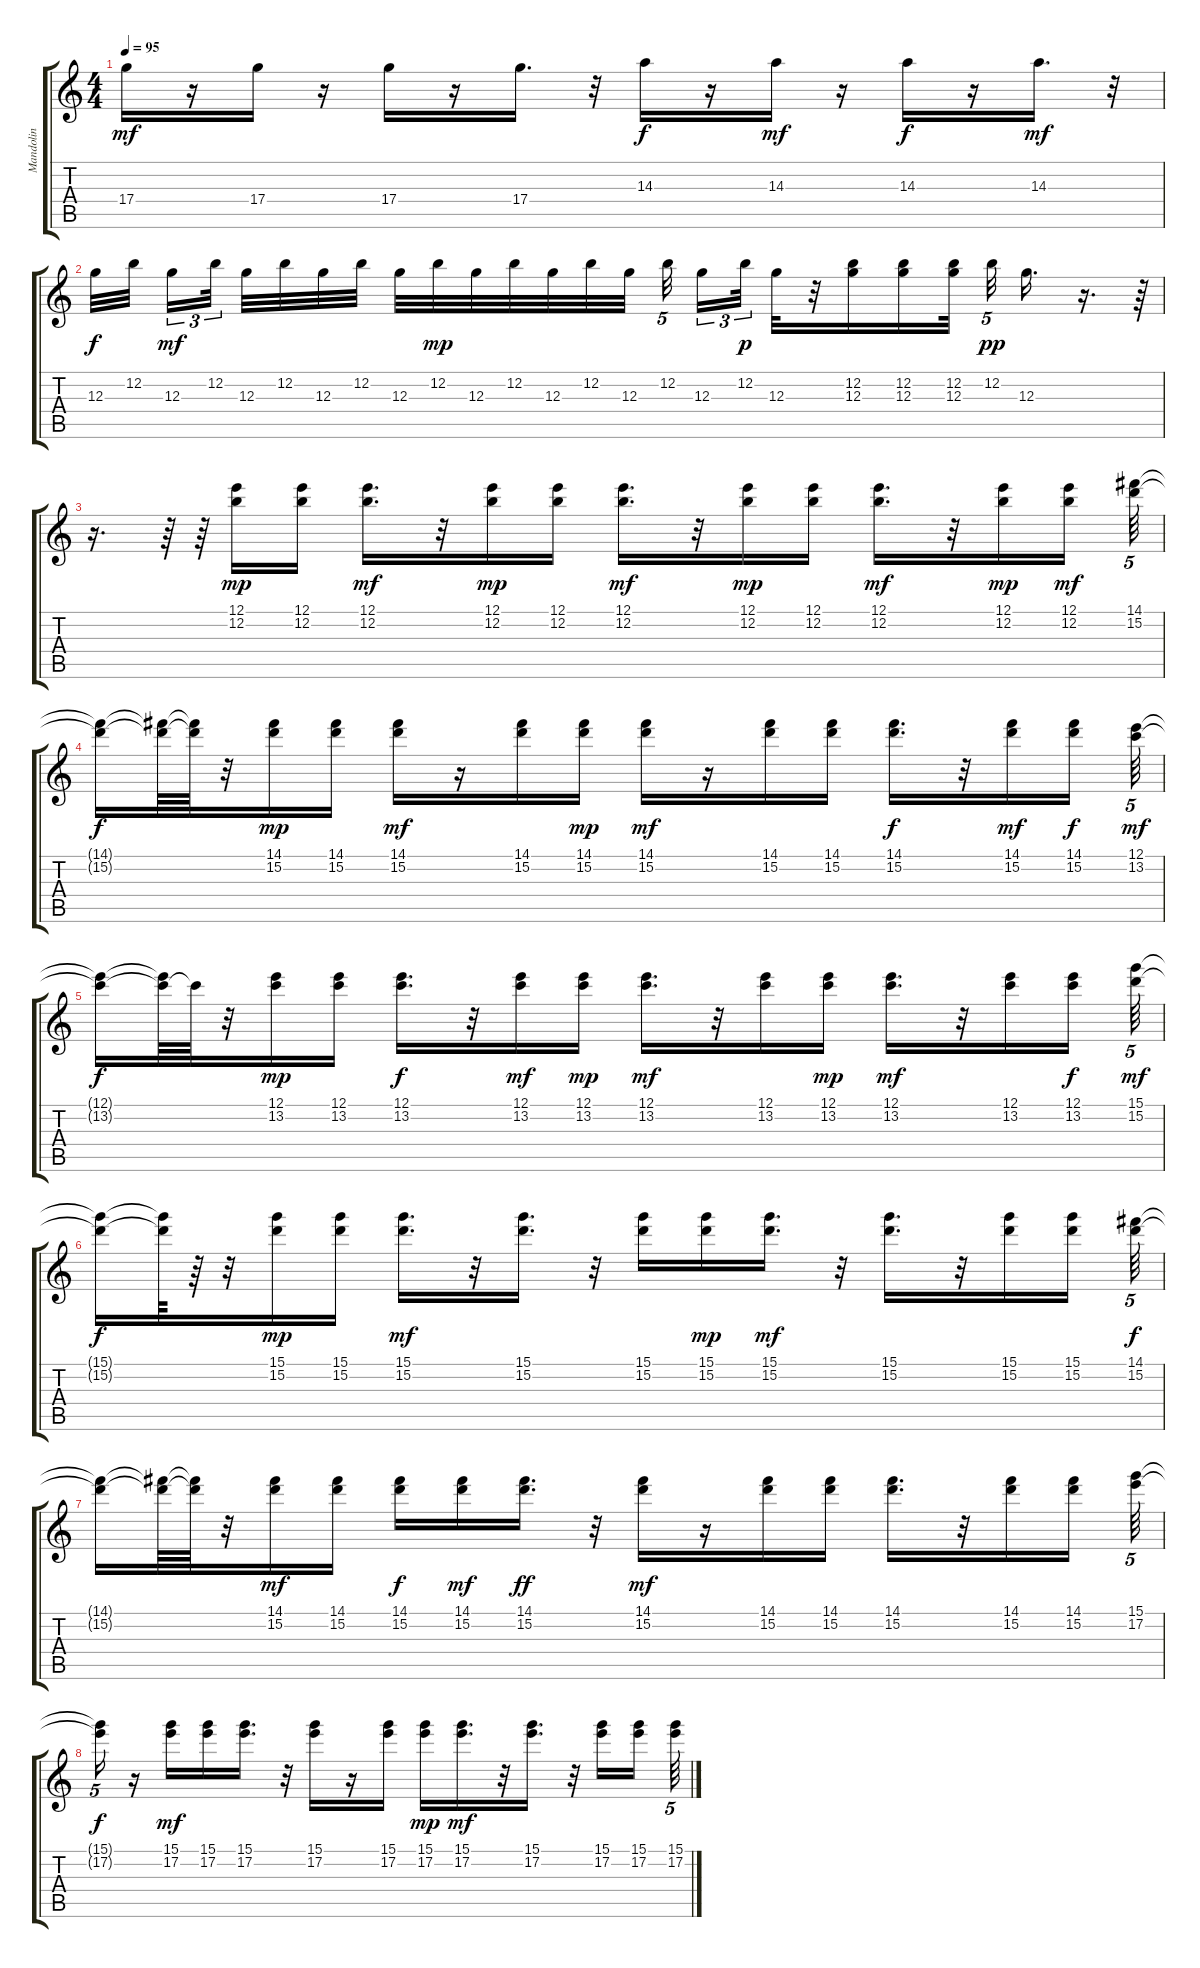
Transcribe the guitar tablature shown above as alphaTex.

\track ("Mandolin" "Mandolin") {instrument acousticguitarsteel}
\staff {score tabs}
\tuning (E4 B3 G3 D3 A2 E2) {hide}
\ts (4 4)
\tempo 95
\clef g2
\ks c
17.4.16{dy mf} r.16 17.4.16 r.16 17.4.16 r.16 17.4.16{d} r.32 14.3.16{dy f} r.16 14.3.16{dy mf} r.16 14.3.16{dy f} r.16 14.3.16{d dy mf} r.32 |
12.3.32{dy f} 12.2.32 12.3.16{tu (3 2) dy mf} 12.2.32{tu (3 2)} 12.3.32 12.2.32 12.3.32 12.2.32 12.3.32 12.2.32{dy mp} 12.3.32 12.2.32 12.3.32 12.2.32 12.3.32 12.2.32{tu (5 4)} 12.3.16{tu (3 2)} 12.2.32{tu (3 2) dy p} 12.3.32 r.32 (12.2 12.3).16 (12.2 12.3).16 (12.2 12.3).32 12.2.32{tu (5 4) dy pp} 12.3.16{d} r.16{d} r.64{tu (5 4)} |
r.16{d} r.64 r.64 (12.1 12.2).16{dy mp} (12.1 12.2).16 (12.1 12.2).16{d dy mf} r.32 (12.1 12.2).16{dy mp} (12.1 12.2).16 (12.1 12.2).16{d dy mf} r.32 (12.1 12.2).16{dy mp} (12.1 12.2).16 (12.1 12.2).16{d dy mf} r.32 (12.1 12.2).16{dy mp} (12.1 12.2).16{dy mf} (14.1 15.2).64{tu (5 4)} |
(14.1{t} 15.2{t}).16{dy f} (14.1{t} 15.2{t}).64 (14.1{t} 15.2{t}).64 r.32 (14.1 15.2).16{dy mp} (14.1 15.2).16 (14.1 15.2).16{dy mf} r.16 (14.1 15.2).16 (14.1 15.2).16{dy mp} (14.1 15.2).16{dy mf} r.16 (14.1 15.2).16 (14.1 15.2).16 (14.1 15.2).16{d dy f} r.32 (14.1 15.2).16{dy mf} (14.1 15.2).16{dy f} (12.1 13.2).64{tu (5 4) dy mf} |
(12.1{t} 13.2{t}).16{dy f} (12.1{t} 13.2{t}).64 13.2{t}.64 r.32 (12.1 13.2).16{dy mp} (12.1 13.2).16 (12.1 13.2).16{d dy f} r.32 (12.1 13.2).16{dy mf} (12.1 13.2).16{dy mp} (12.1 13.2).16{d dy mf} r.32 (12.1 13.2).16 (12.1 13.2).16{dy mp} (12.1 13.2).16{d dy mf} r.32 (12.1 13.2).16 (12.1 13.2).16{dy f} (15.1 15.2).64{tu (5 4) dy mf} |
(15.1{t} 15.2{t}).16{dy f} (15.1{t} 15.2{t}).64 r.64 r.32 (15.1 15.2).16{dy mp} (15.1 15.2).16 (15.1 15.2).16{d dy mf} r.32 (15.1 15.2).16{d} r.32 (15.1 15.2).16 (15.1 15.2).16{dy mp} (15.1 15.2).16{d dy mf} r.32 (15.1 15.2).16{d} r.32 (15.1 15.2).16 (15.1 15.2).16 (14.1 15.2).64{tu (5 4) dy f} |
(14.1{t} 15.2{t}).16 (14.1{t} 15.2{t}).64 (14.1{t} 15.2{t}).64 r.32 (14.1 15.2).16{dy mf} (14.1 15.2).16 (14.1 15.2).16{dy f} (14.1 15.2).16{dy mf} (14.1 15.2).16{d dy ff} r.32 (14.1 15.2).16{dy mf} r.16 (14.1 15.2).16 (14.1 15.2).16 (14.1 15.2).16{d} r.32 (14.1 15.2).16 (14.1 15.2).16 (15.1 17.2).64{tu (5 4)} |
(15.1{t} 17.2{t}).16{tu (5 4) dy f} r.16 (15.1 17.2).16{dy mf} (15.1 17.2).16 (15.1 17.2).16{d} r.32 (15.1 17.2).16 r.16 (15.1 17.2).16 (15.1 17.2).16{dy mp} (15.1 17.2).16{d dy mf} r.32 (15.1 17.2).16{d} r.32 (15.1 17.2).16 (15.1 17.2).16 (15.1 17.2).64{tu (5 4)}
